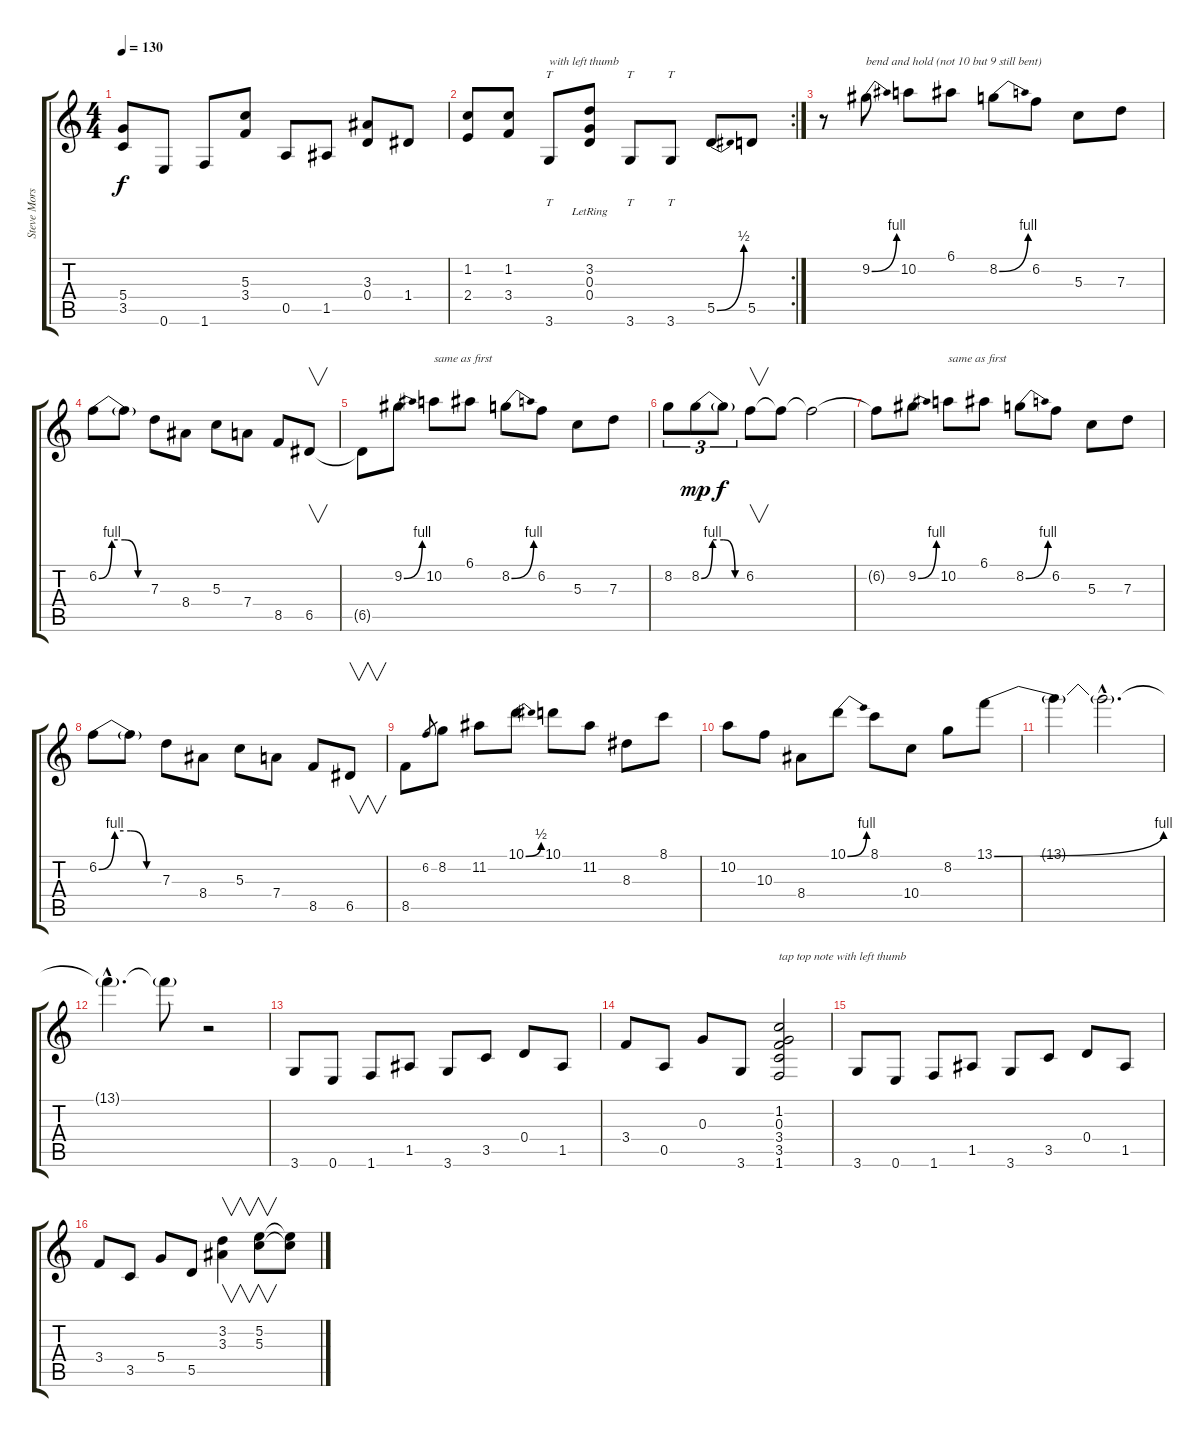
\track ("Steve Morse" "Steve Mors") {instrument distortionguitar}
\staff {score tabs}
\tuning (E4 B3 G3 D3 A2 E2) {hide}
\ts (4 4)
\tempo 130
\clef g2
\ks c
(5.4 3.5).8{dy f} 0.6.8 1.6.8 (5.3 3.4).8 0.5.8 1.5.8 (3.3 0.4).8 1.4.8 |
\rc 2
(1.2 2.4).8 (1.2 3.4).8 3.6.8{tt txt "with left thumb"} (3.2{lr} 0.3{lr} 0.4{lr}).8 3.6.8{tt} 3.6.8{tt} 5.5{be (bend 0 0 60 2)}.8 5.5.8 |
r.8 9.2{be (bend 0 0 60 4)}.8{txt "bend and hold (not 10 but 9 still bent)"} 10.2.8 6.1.8 8.2{be (bend 0 0 60 4)}.8 6.2.8 5.3.8 7.3.8 |
6.2{be (custom 0 0 15 4 30 4 45 0 60 0)}.8 6.2{t}.8 7.3.8 8.4.8 5.3.8 7.4.8 8.5.8 6.5.8{v} |
6.5{t}.8 9.2{be (bend 0 0 60 4)}.8 10.2.8{txt "same as first"} 6.1.8 8.2{be (bend 0 0 60 4)}.8 6.2.8 5.3.8 7.3.8 |
8.2.8{tu (3 2)} 8.2{be (custom 0 0 15 4 30 4 45 0 60 0)}.8{tu (3 2) dy mp} 8.2{t}.8{tu (3 2) dy f} 6.2.8{v} 6.2{t}.8 6.2{t}.2 |
6.2{t}.8 9.2{be (bend 0 0 60 4)}.8 10.2.8{txt "same as first"} 6.1.8 8.2{be (bend 0 0 60 4)}.8 6.2.8 5.3.8 7.3.8 |
6.2{be (custom 0 0 15 4 30 4 45 0 60 0)}.8 6.2{t}.8 7.3.8 8.4.8 5.3.8 7.4.8 8.5.8 6.5.8{v} |
8.5.8 6.2.8{gr} 8.2.8 11.2.8 10.1{be (bend 0 0 60 2)}.8 10.1.8 11.2.8 8.3.8 8.1.8 |
10.2.8 10.3.8 8.4.8 10.1{be (bend 0 0 60 4)}.8 8.1.8 10.4.8 8.2.8 13.1{be (bend 0 0 60 4)}.8 |
13.1{t}.4 13.1{hac t}.2{d} |
13.1{hac t}.4{d} 13.1{t}.8 r.2 |
3.6.8 0.6.8 1.6.8 1.5.8 3.6.8 3.5.8 0.4.8 1.5.8 |
3.4.8 0.5.8 0.3.8 3.6.8 (1.2 0.3 3.4 3.5 1.6).2{txt "tap top note with left thumb"} |
3.6.8 0.6.8 1.6.8 1.5.8 3.6.8 3.5.8 0.4.8 1.5.8 |
3.4.8 3.5.8 5.4.8 5.5.8 (3.2 3.3).4{v} (5.2 5.3).8{v} (5.2{t} 5.3{t}).8
